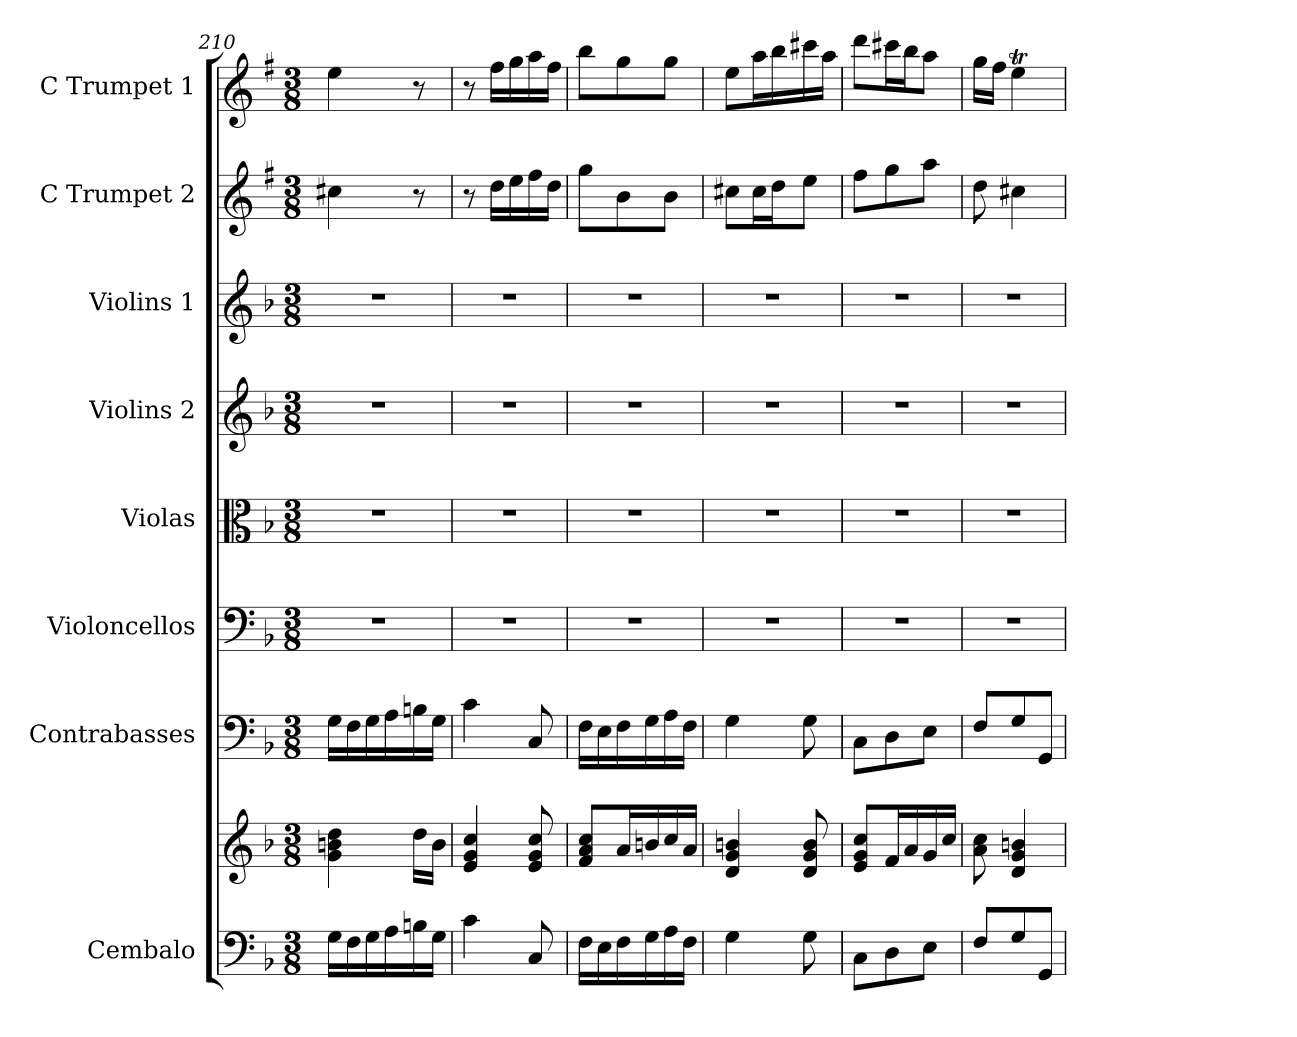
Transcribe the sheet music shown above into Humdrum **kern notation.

**kern	**kern	**kern	**kern	**kern	**kern	**kern	**kern	**kern
*part8	*part8	*part7	*part6	*part5	*part4	*part3	*part2	*part1
*staff9	*staff8	*staff7	*staff6	*staff5	*staff4	*staff3	*staff2	*staff1
*I"Cembalo	*	*I"Contrabasses	*I"Violoncellos	*I"Violas	*I"Violins 2	*I"Violins 1	*I"C Trumpet 2	*I"C Trumpet 1
*I'Cbl.	*	*I'Cbs.	*I'Vcs.	*I'Vlas.	*I'Vlns. 2	*I'Vlns. 1	*I'C Tpt. 2	*I'C Tpt. 1
*clefF4	*clefG2	*clefF4	*clefF4	*clefC3	*clefG2	*clefG2	*clefG2	*clefG2
*	*	*	*	*	*	*	*ITrd1c2	*ITrd1c2
*k[b-]	*k[b-]	*k[b-]	*k[b-]	*k[b-]	*k[b-]	*k[b-]	*k[b-]	*k[b-]
*M3/8	*M3/8	*M3/8	*M3/8	*M3/8	*M3/8	*M3/8	*M3/8	*M3/8
=210	=210	=210	=210	=210	=210	=210	=210	=210
16G\LL	4g\ 4bn\ 4dd\	16G\LL	4.r	4.r	4.r	4.r	4bn\	4dd\
16F\	.	16F\	.	.	.	.	.	.
16G\	.	16G\	.	.	.	.	.	.
16A\	.	16A\	.	.	.	.	.	.
16Bn\	16dd\LL	16Bn\	.	.	.	.	8r	8r
16G\JJ	16b\JJ	16G\JJ	.	.	.	.	.	.
=211	=211	=211	=211	=211	=211	=211	=211	=211
4c\	4e/ 4g/ 4cc/	4c\	4.r	4.r	4.r	4.r	8r	8r
.	.	.	.	.	.	.	16cc\LL	16ee\LL
.	.	.	.	.	.	.	16dd\	16ff\
8C/	8e/ 8g/ 8cc/	8C/	.	.	.	.	16ee\	16gg\
.	.	.	.	.	.	.	16cc\JJ	16ee\JJ
=212	=212	=212	=212	=212	=212	=212	=212	=212
16F\LL	8f/ 8a/ 8cc/L	16F\LL	4.r	4.r	4.r	4.r	8ff\L	8aa\L
16E\	.	16E\	.	.	.	.	.	.
16F\	16a/L	16F\	.	.	.	.	8a\	8ff\
16G\	16bn/	16G\	.	.	.	.	.	.
16A\	16cc/	16A\	.	.	.	.	8a\J	8ff\J
16F\JJ	16a/JJ	16F\JJ	.	.	.	.	.	.
=213	=213	=213	=213	=213	=213	=213	=213	=213
4G\	4d/ 4g/ 4bn/	4G\	4.r	4.r	4.r	4.r	8bn\L	8dd\L
.	.	.	.	.	.	.	16b\L	16gg\L
.	.	.	.	.	.	.	16cc\J	16aa\
8G\	8d/ 8g/ 8b/	8G\	.	.	.	.	8dd\J	16bbn\
.	.	.	.	.	.	.	.	16gg\JJ
=214	=214	=214	=214	=214	=214	=214	=214	=214
8C\L	8e/ 8g/ 8cc/L	8C\L	4.r	4.r	4.r	4.r	8ee\L	8ccc\L
8D\	16f/L	8D\	.	.	.	.	8ff\	16bbn\L
.	16a/	.	.	.	.	.	.	16aa\J
8E\J	16g/	8E\J	.	.	.	.	8gg\J	8gg\J
.	16cc/JJ	.	.	.	.	.	.	.
!!LO:PB:g=z
=215	=215	=215	=215	=215	=215	=215	=215	=215
8F/L	8a\ 8cc\	8F/L	4.r	4.r	4.r	4.r	8cc\	16ff\LL
.	.	.	.	.	.	.	.	16ee\JJ
8G/	4d/ 4g/ 4bn/	8G/	.	.	.	.	4bn\	4ddT\
8GG/J	.	8GG/J	.	.	.	.	.	.
=	=	=	=	=	=	=	=	=
*-	*-	*-	*-	*-	*-	*-	*-	*-
